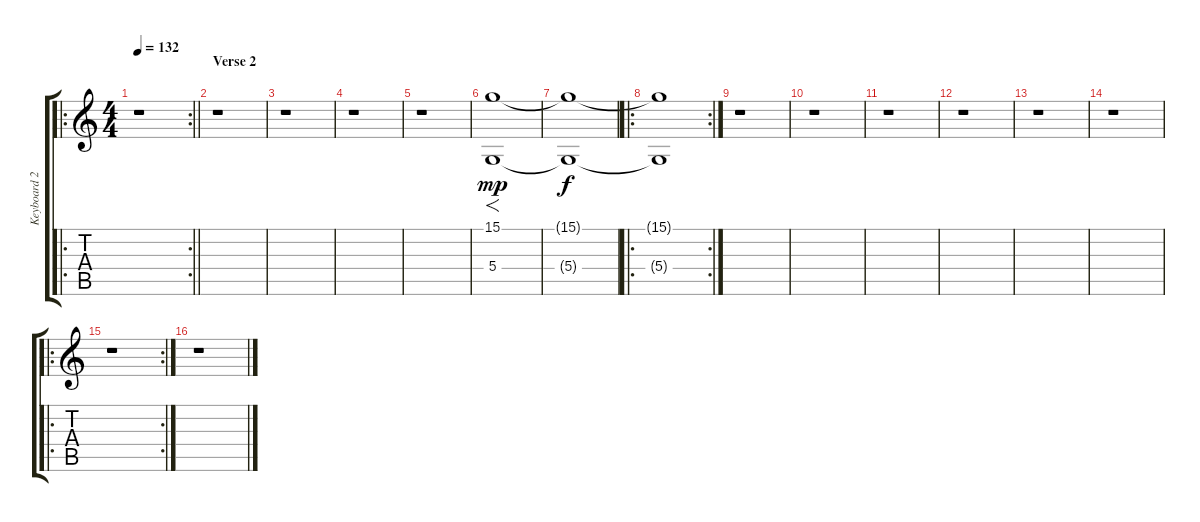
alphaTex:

\track ("Keyboard 2" "Keyboard 2") {instrument stringensemble2}
\staff {score tabs}
\tuning (E4 B3 G3 D3 A2 E2) {hide}
\ro
\rc 2
\ts (4 4)
\tempo 132
\clef g2
\barLineRight lightlight
\ks c
r.1{dy mp} |
\section ("" "Verse 2")
r.1 |
r.1 |
r.1 |
r.1 |
(15.1 5.4).1{f} |
(15.1{t} 5.4{t}).1{dy f} |
\ro
\rc 2
(15.1{t} 5.4{t}).1 |
r.1 |
r.1 |
r.1 |
r.1 |
r.1 |
r.1 |
\ro
\rc 2
r.1 |
r.1
